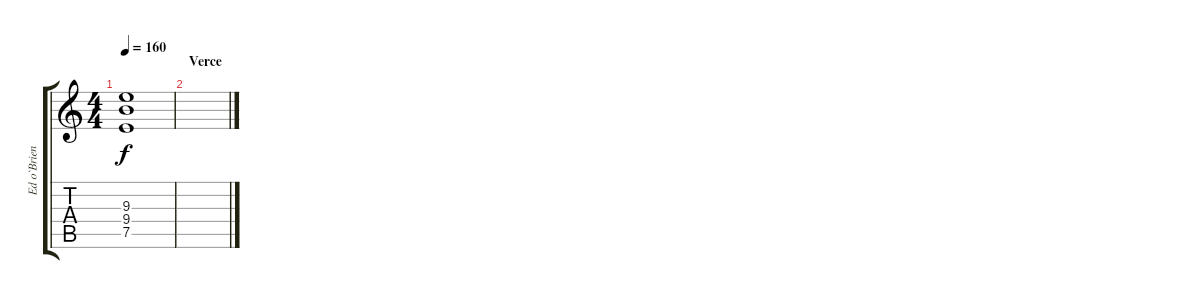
\track ("Ed o`Brien " "Ed o`Brien") {instrument electricguitarclean}
\staff {score tabs}
\tuning (E4 B3 G3 D3 A2 E2) {hide}
\ts (4 4)
\tempo 160
\clef g2
\ks c
(9.3{t} 9.4{t} 7.5{t}).1{dy f} |
\section ("" "Verce")
